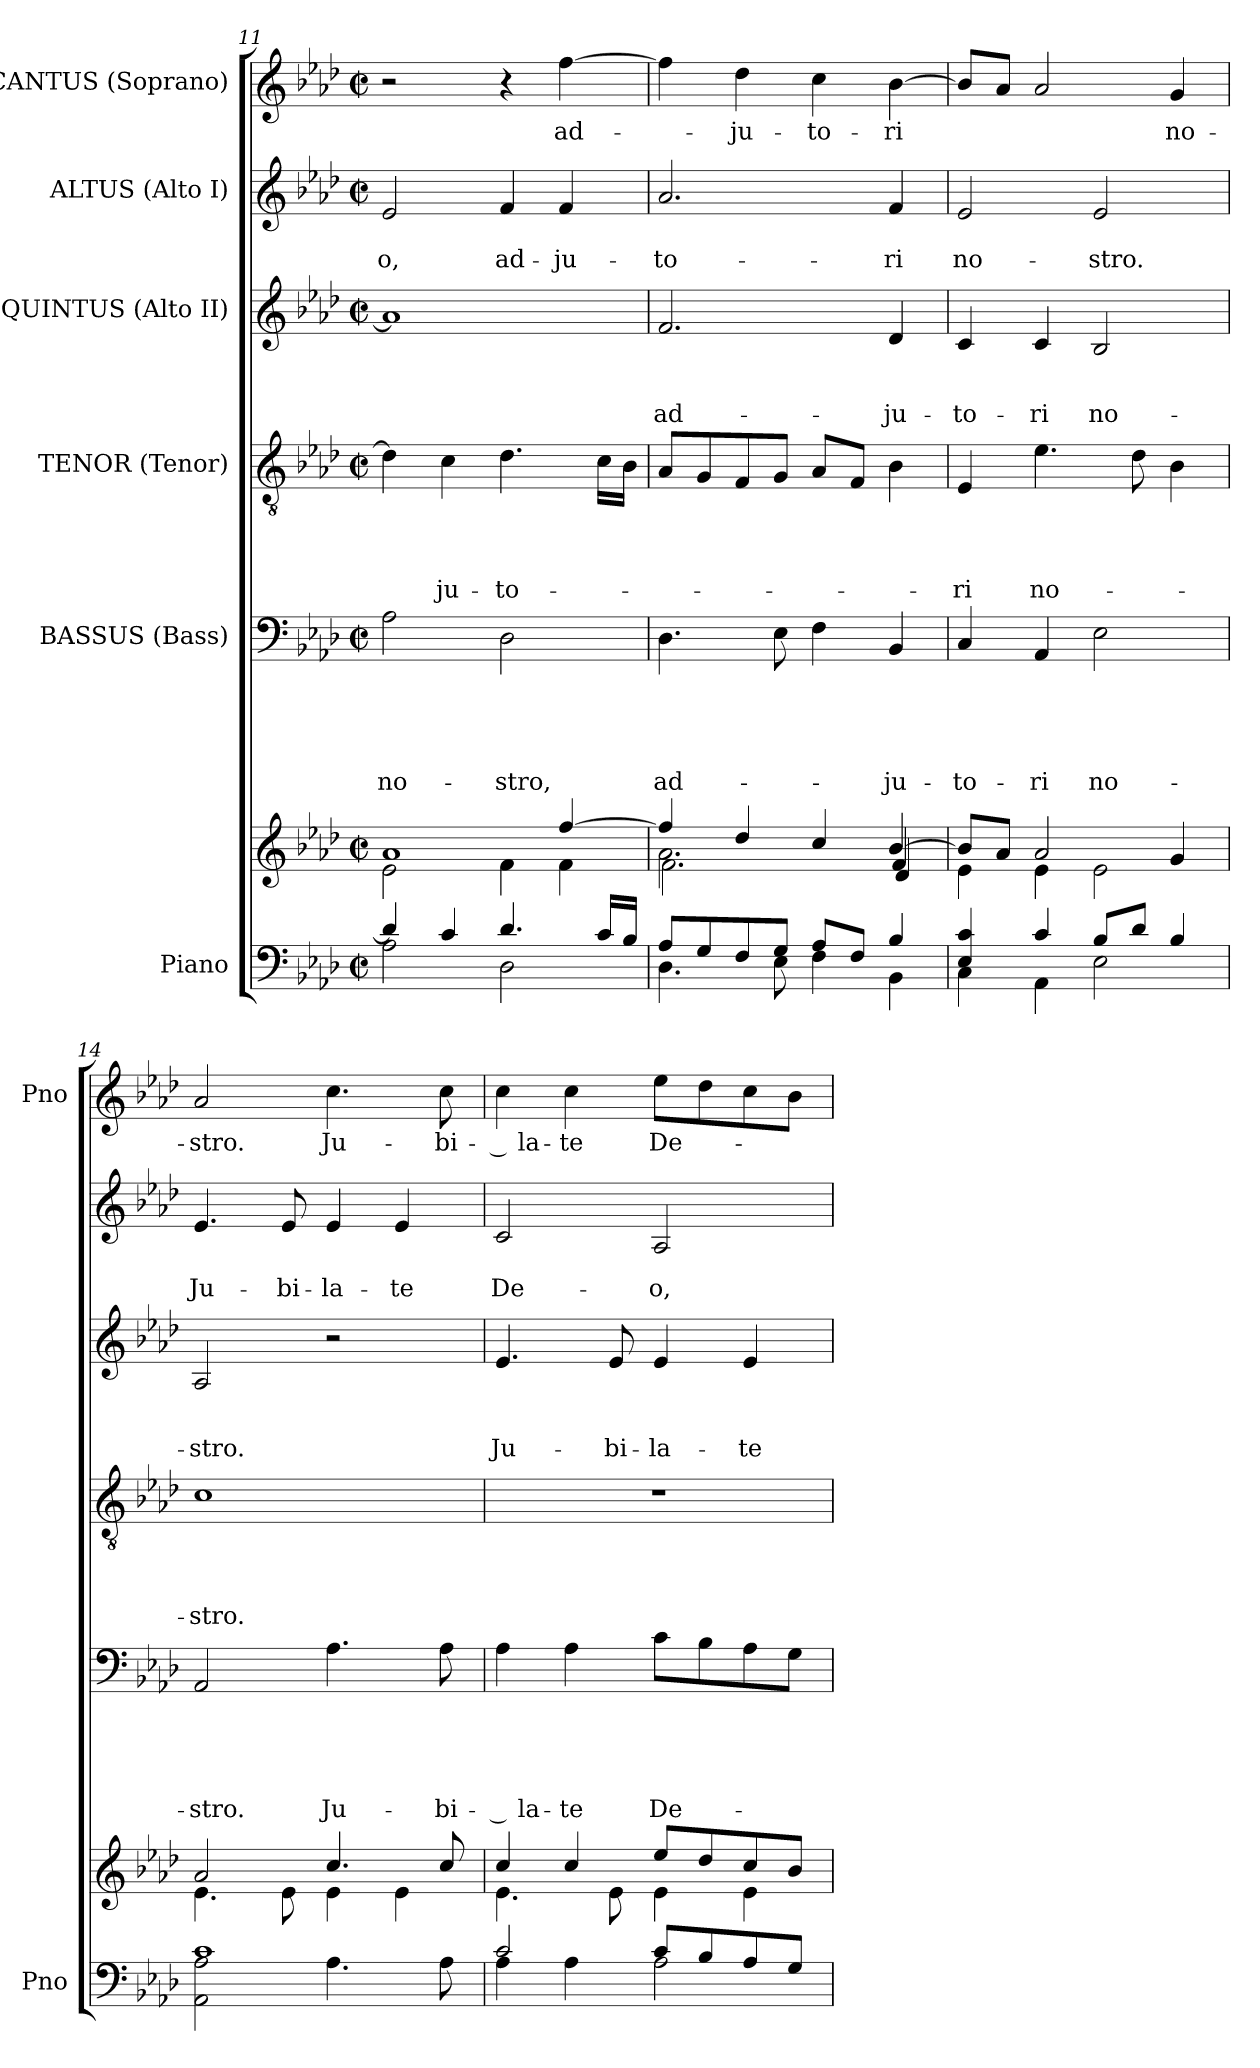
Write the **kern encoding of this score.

**kern	**kern	**kern	**text	**text	**text	**text	**text	**kern	**text	**text	**text	**text	**kern	**text	**text	**text	**kern	**text	**text	**kern	**text
*part6	*part6	*part5	*part5	*part5	*part5	*part5	*part5	*part4	*part4	*part4	*part4	*part4	*part3	*part3	*part3	*part3	*part2	*part2	*part2	*part1	*part1
*staff7	*staff6	*staff5	*staff5	*staff5	*staff5	*staff5	*staff5	*staff4	*staff4	*staff4	*staff4	*staff4	*staff3	*staff3	*staff3	*staff3	*staff2	*staff2	*staff2	*staff1	*staff1
*I"Piano	*	*I"BASSUS (Bass)	*	*	*	*	*	*I"TENOR (Tenor)	*	*	*	*	*I"QUINTUS (Alto II)	*	*	*	*I"ALTUS (Alto I)	*	*	*I"CANTUS (Soprano)	*
*I'Pno	*	*	*	*	*	*	*	*	*	*	*	*	*	*	*	*	*	*	*	*I'Pno	*
*clefF4	*clefG2	*clefF4	*	*	*	*	*	*clefGv2	*	*	*	*	*clefG2	*	*	*	*clefG2	*	*	*clefG2	*
*k[b-e-a-d-]	*k[b-e-a-d-]	*k[b-e-a-d-]	*	*	*	*	*	*k[b-e-a-d-]	*	*	*	*	*k[b-e-a-d-]	*	*	*	*k[b-e-a-d-]	*	*	*k[b-e-a-d-]	*
*A-:	*A-:	*A-:	*	*	*	*	*	*A-:	*	*	*	*	*A-:	*	*	*	*A-:	*	*	*A-:	*
*M2/2	*M2/2	*M2/2	*	*	*	*	*	*M2/2	*	*	*	*	*M2/2	*	*	*	*M2/2	*	*	*M2/2	*
*met(c|)	*met(c|)	*met(c|)	*	*	*	*	*	*met(c|)	*	*	*	*	*met(c|)	*	*	*	*met(c|)	*	*	*met(c|)	*
=11	=11	=11	=11	=11	=11	=11	=11	=11	=11	=11	=11	=11	=11	=11	=11	=11	=11	=11	=11	=11	=11
*^	*^	*	*	*	*	*	*	*	*	*	*	*	*	*	*	*	*	*	*	*	*
*	*	*	*^	*	*	*	*	*	*	*	*	*	*	*	*	*	*	*	*	*	*	*	*
!	!	!	!	!	!	!	!	!	!	!LO:LY:b	!	!	!	!	!	!	!	!	!	!	!	!LO:LY:b	!	!
4d-/]	2A-\	2.ryy	2e-\	1a-	2A-\	.	.	.	.	no-	4d-\]	.	.	.	.	1a-]	.	.	.	2e-/	.	-o,	2r	.
!	!	!	!	!	!	!	!	!	!	!	!	!	!	!	!LO:LY:b	!	!	!	!	!	!	!	!	!
4c/	.	.	.	.	.	.	.	.	.	.	4c\	.	.	.	-ju-	.	.	.	.	.	.	.	.	.
!	!	!	!	!	!	!	!	!	!	!LO:LY:b	!	!	!	!	!LO:LY:b	!	!	!	!	!	!	!LO:LY:b	!	!
4.d-/	2D-\	.	4f\	.	2D-\	.	.	.	.	-stro,	4.d-\	.	.	.	-to-	.	.	.	.	4f/	.	ad-	4r	.
!	!	!	!	!	!	!	!	!	!	!	!	!	!	!	!	!	!	!	!	!	!	!LO:LY:b	!	!LO:LY:b
.	.	[>4ff/	4f\	.	.	.	.	.	.	.	.	.	.	.	.	.	.	.	.	4f/	.	-ju-	[4ff\	ad-
16c/LL	.	.	.	.	.	.	.	.	.	.	16c\LL	.	.	.	.	.	.	.	.	.	.	.	.	.
16B-/JJ	.	.	.	.	.	.	.	.	.	.	16B-\JJ	.	.	.	.	.	.	.	.	.	.	.	.	.
=12	=12	=12	=12	=12	=12	=12	=12	=12	=12	=12	=12	=12	=12	=12	=12	=12	=12	=12	=12	=12	=12	=12	=12	=12
!	!	!	!	!	!	!	!	!	!	!LO:LY:b	!	!	!	!	!	!	!	!	!LO:LY:b	!	!	!LO:LY:b	!	!
8A-/L	4.D-\	4ff/]	2.a-\	2.f\	4.D-\	.	.	.	.	ad-	8A-/L	.	.	.	.	2.f/	.	.	ad-	2.a-/	.	-to-	4ff\]	.
8G/	.	.	.	.	.	.	.	.	.	.	8G/	.	.	.	.	.	.	.	.	.	.	.	.	.
!	!	!	!	!	!	!	!	!	!	!	!	!	!	!	!	!	!	!	!	!	!	!	!	!LO:LY:b
8F/	.	4dd-/	.	.	.	.	.	.	.	.	8F/	.	.	.	.	.	.	.	.	.	.	.	4dd-\	-ju-
8G/J	8E-\	.	.	.	8E-\	.	.	.	.	.	8G/J	.	.	.	.	.	.	.	.	.	.	.	.	.
!	!	!	!	!	!	!	!	!	!	!	!	!	!	!	!	!	!	!	!	!	!	!	!	!LO:LY:b
8A-/L	4F\	4cc/	.	.	4F\	.	.	.	.	.	8A-/L	.	.	.	.	.	.	.	.	.	.	.	4cc\	-to-
8F/J	.	.	.	.	.	.	.	.	.	.	8F/J	.	.	.	.	.	.	.	.	.	.	.	.	.
!	!	!	!	!	!	!	!	!	!	!LO:LY:b	!	!	!	!	!	!	!	!	!LO:LY:b	!	!	!LO:LY:b	!	!LO:LY:b
4B-/	4BB-\	[>4b-/	4f/	4d-/	4BB-/	.	.	.	.	-ju-	4B-\	.	.	.	.	4d-/	.	.	-ju-	4f/	.	-ri	[4b-\	-ri
=13	=13	=13	=13	=13	=13	=13	=13	=13	=13	=13	=13	=13	=13	=13	=13	=13	=13	=13	=13	=13	=13	=13	=13	=13
!	!	!	!	!	!	!	!	!	!	!LO:LY:b	!	!	!	!	!LO:LY:b	!	!	!	!LO:LY:b	!	!	!LO:LY:b	!	!
*	*	*	*v	*v	*	*	*	*	*	*	*	*	*	*	*	*	*	*	*	*	*	*	*	*
4E-/ 4c/	4C\	8b-/L]	4e-\	4C/	.	.	.	.	-to-	4E-/	.	.	.	-ri	4c/	.	.	-to-	2e-/	.	no-	8b-/L]	.
.	.	8a-/J	.	.	.	.	.	.	.	.	.	.	.	.	.	.	.	.	.	.	.	8a-/J	.
!	!	!	!	!	!	!	!	!	!LO:LY:b	!	!	!	!	!LO:LY:b	!	!	!	!LO:LY:b	!	!	!	!	!
4c/	4AA-\	2a-/	4e-\	4AA-/	.	.	.	.	-ri	4.e-\	.	.	.	no-	4c/	.	.	-ri	.	.	.	2a-/	.
!	!	!	!	!	!	!	!	!	!LO:LY:b	!	!	!	!	!	!	!	!	!LO:LY:b	!	!	!LO:LY:b	!	!
8B-/L	2E-\	.	2e-\	2E-\	.	.	.	.	no-	.	.	.	.	.	2B-/	.	.	no-	2e-/	.	-stro.	.	.
8d-/J	.	.	.	.	.	.	.	.	.	8d-\	.	.	.	.	.	.	.	.	.	.	.	.	.
!	!	!	!	!	!	!	!	!	!	!	!	!	!	!	!	!	!	!	!	!	!	!	!LO:LY:b
4B-/	.	4g/	.	.	.	.	.	.	.	4B-\	.	.	.	.	.	.	.	.	.	.	.	4g/	no-
=14	=14	=14	=14	=14	=14	=14	=14	=14	=14	=14	=14	=14	=14	=14	=14	=14	=14	=14	=14	=14	=14	=14	=14
!	!	!	!	!	!	!	!	!	!LO:LY:b	!	!	!	!	!LO:LY:b	!	!	!	!LO:LY:b	!	!	!LO:LY:b	!	!LO:LY:b
1c	2AA-\ 2A-\	2a-/	4.e-\	2AA-/	.	.	.	.	-stro.	1c	.	.	.	-stro.	2A-/	.	.	-stro.	4.e-/	.	Ju-	2a-/	-stro.
!	!	!	!	!	!	!	!	!	!	!	!	!	!	!	!	!	!	!	!	!	!LO:LY:b	!	!
.	.	.	8e-\	.	.	.	.	.	.	.	.	.	.	.	.	.	.	.	8e-/	.	-bi-	.	.
!	!	!	!	!	!	!	!	!	!LO:LY:b	!	!	!	!	!	!	!	!	!	!	!	!LO:LY:b	!	!LO:LY:b
.	4.A-\	4.cc/	4e-\	4.A-\	.	.	.	.	Ju-	.	.	.	.	.	2r	.	.	.	4e-/	.	-la-	4.cc\	Ju-
!	!	!	!	!	!	!	!	!	!	!	!	!	!	!	!	!	!	!	!	!	!LO:LY:b	!	!
.	.	.	4e-\	.	.	.	.	.	.	.	.	.	.	.	.	.	.	.	4e-/	.	-te	.	.
!	!	!	!	!	!	!	!	!	!LO:LY:b	!	!	!	!	!	!	!	!	!	!	!	!	!	!LO:LY:b
.	8A-\	8cc/	.	8A-\	.	.	.	.	-bi-	.	.	.	.	.	.	.	.	.	.	.	.	8cc\	-bi-
!!LO:PB:g=z
=15	=15	=15	=15	=15	=15	=15	=15	=15	=15	=15	=15	=15	=15	=15	=15	=15	=15	=15	=15	=15	=15	=15	=15
!	!	!	!	!	!	!	!	!	!LO:LY:b	!	!	!	!	!	!	!	!	!LO:LY:b	!	!	!LO:LY:b	!	!LO:LY:b
2c/	4A-\	4cc/	4.e-\	4A-\	.	.	.	.	-­ la-	1r	.	.	.	.	4.e-/	.	.	Ju-	2c/	.	De-	4cc\	-­ la-
!	!	!	!	!	!	!	!	!	!LO:LY:b	!	!	!	!	!	!	!	!	!	!	!	!	!	!LO:LY:b
.	4A-\	4cc/	.	4A-\	.	.	.	.	-te	.	.	.	.	.	.	.	.	.	.	.	.	4cc\	-te
!	!	!	!	!	!	!	!	!	!	!	!	!	!	!	!	!	!	!LO:LY:b	!	!	!	!	!
.	.	.	8e-\	.	.	.	.	.	.	.	.	.	.	.	8e-/	.	.	-bi-	.	.	.	.	.
!	!	!	!	!	!	!	!	!	!LO:LY:b	!	!	!	!	!	!	!	!	!LO:LY:b	!	!	!LO:LY:b	!	!LO:LY:b
8c/L	2A-\	8ee-/L	4e-\	8c\L	.	.	.	.	De-	.	.	.	.	.	4e-/	.	.	-la-	2A-/	.	-o,	8ee-\L	De-
8B-/	.	8dd-/	.	8B-\	.	.	.	.	.	.	.	.	.	.	.	.	.	.	.	.	.	8dd-\	.
!	!	!	!	!	!	!	!	!	!	!	!	!	!	!	!	!	!	!LO:LY:b	!	!	!	!	!
8A-/	.	8cc/	4e-\	8A-\	.	.	.	.	.	.	.	.	.	.	4e-/	.	.	-te	.	.	.	8cc\	.
8G/J	.	8b-/J	.	8G\J	.	.	.	.	.	.	.	.	.	.	.	.	.	.	.	.	.	8b-\J	.
*v	*v	*	*	*	*	*	*	*	*	*	*	*	*	*	*	*	*	*	*	*	*	*	*
*	*v	*v	*	*	*	*	*	*	*	*	*	*	*	*	*	*	*	*	*	*	*	*
=	=	=	=	=	=	=	=	=	=	=	=	=	=	=	=	=	=	=	=	=	=
*-	*-	*-	*-	*-	*-	*-	*-	*-	*-	*-	*-	*-	*-	*-	*-	*-	*-	*-	*-	*-	*-
